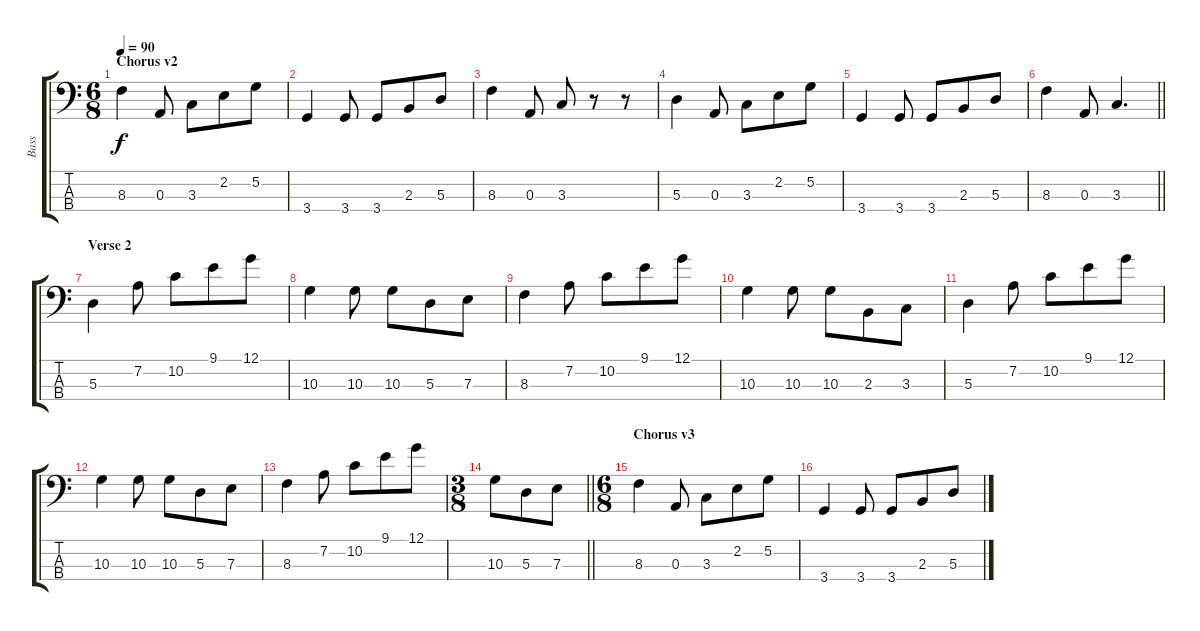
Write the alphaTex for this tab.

\track ("Bass" "Bass") {instrument electricbassfinger}
\staff {score tabs}
\tuning (G2 D2 A1 E1) {hide}
\ts (6 8)
\section ("" "Chorus v2")
\tempo 90
\clef f4
\ks c
8.3.4{dy f} 0.3.8 3.3.8 2.2.8 5.2.8 |
3.4.4 3.4.8 3.4.8 2.3.8 5.3.8 |
8.3.4 0.3.8 3.3.8 r.8 r.8 |
5.3.4 0.3.8 3.3.8 2.2.8 5.2.8 |
3.4.4 3.4.8 3.4.8 2.3.8 5.3.8 |
\barLineRight lightlight
8.3.4 0.3.8 3.3.4{d} |
\section ("" "Verse 2")
5.3.4 7.2.8 10.2.8 9.1.8 12.1.8 |
10.3.4 10.3.8 10.3.8 5.3.8 7.3.8 |
8.3.4 7.2.8 10.2.8 9.1.8 12.1.8 |
10.3.4 10.3.8 10.3.8 2.3.8 3.3.8 |
5.3.4 7.2.8 10.2.8 9.1.8 12.1.8 |
10.3.4 10.3.8 10.3.8 5.3.8 7.3.8 |
8.3.4 7.2.8 10.2.8 9.1.8 12.1.8 |
\ts (3 8)
\barLineRight lightlight
10.3.8 5.3.8 7.3.8 |
\ts (6 8)
\section ("" "Chorus v3")
8.3.4 0.3.8 3.3.8 2.2.8 5.2.8 |
3.4.4 3.4.8 3.4.8 2.3.8 5.3.8
